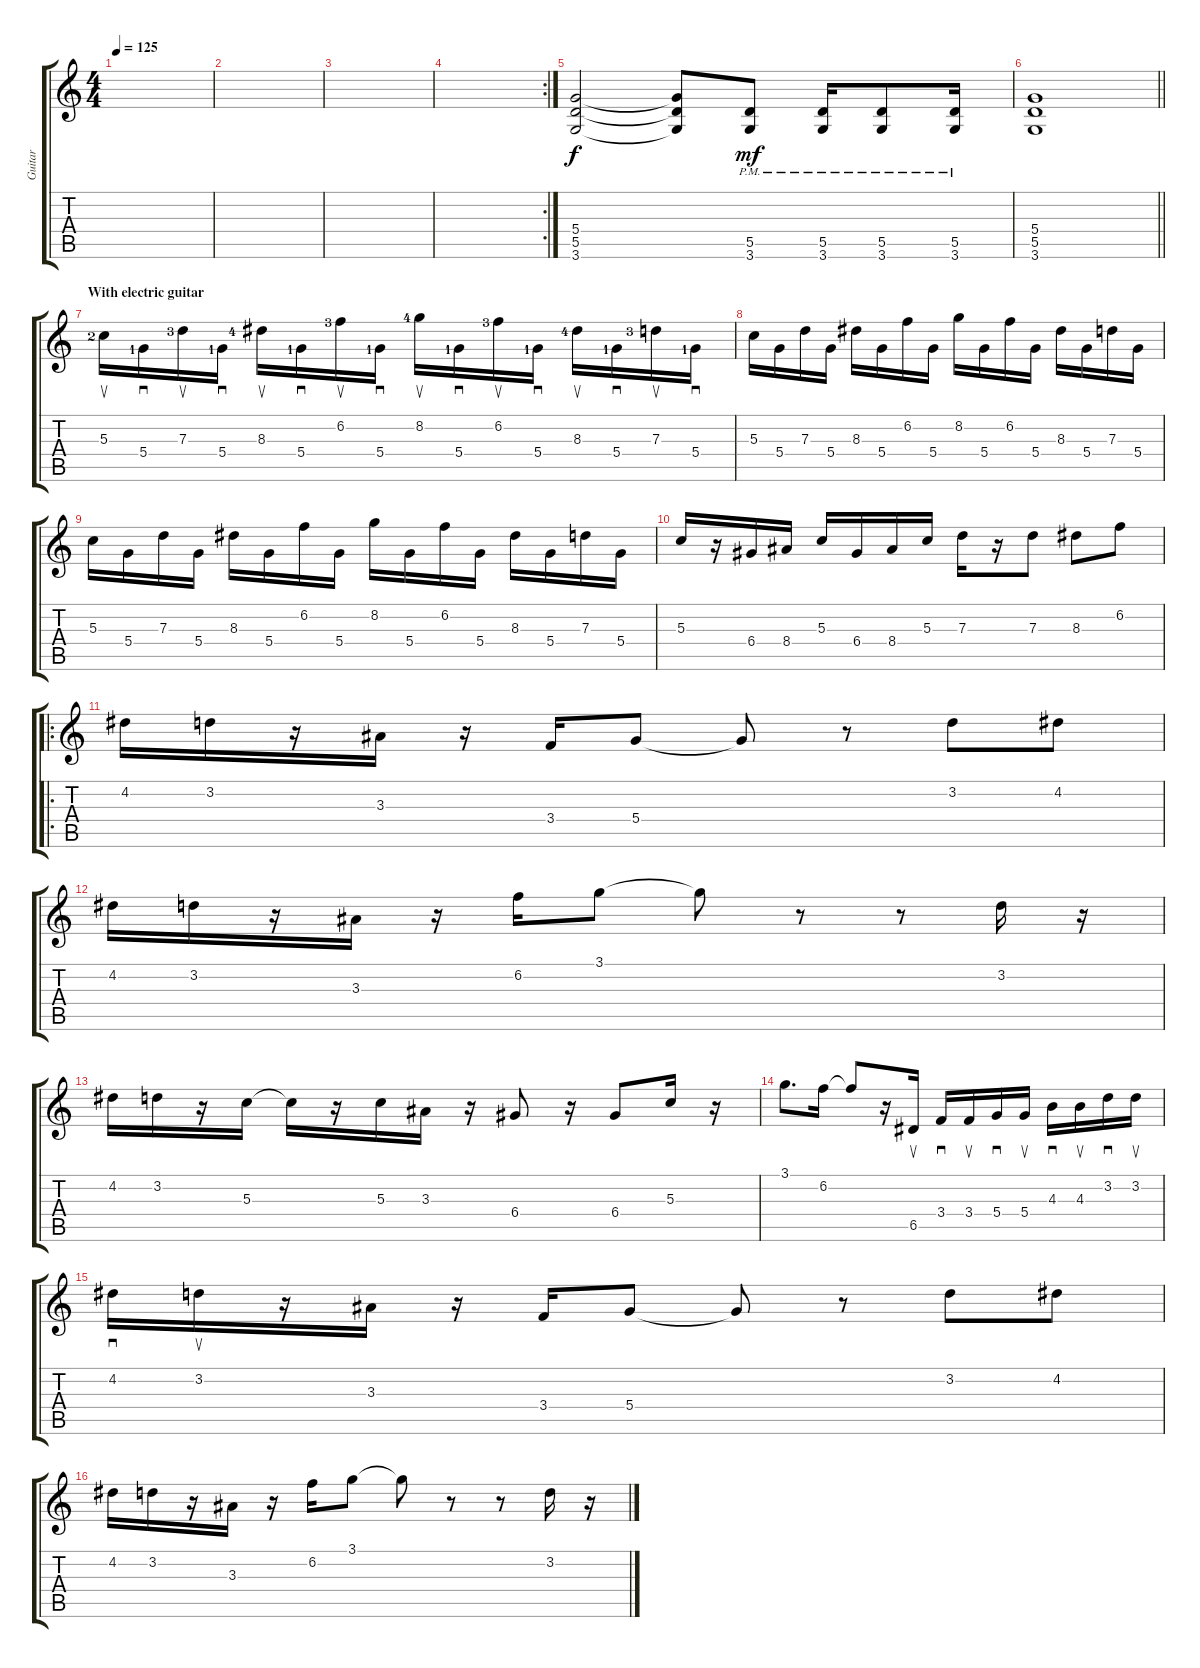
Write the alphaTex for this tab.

\track ("Guitar" "Guitar") {instrument distortionguitar}
\staff {score tabs}
\tuning (E4 B3 G3 D3 A2 E2) {hide}
\ts (4 4)
\tempo 125
\clef g2
\ks c
|
|
|
\rc 2
|
(5.4 5.5 3.6).2 (5.4{t} 5.5{t} 3.6{t}).8{dy f} (5.5{pm} 3.6{pm}).8{dy mf} (5.5{pm} 3.6{pm}).16 (5.5{pm} 3.6{pm}).8 (5.5{pm} 3.6{pm}).16 |
\barLineRight lightlight
(5.4 5.5 3.6).1 |
\section ("" "With electric guitar")
5.3{lf 3}.16{su} 5.4{lf 2}.16{sd} 7.3{lf 4}.16{su} 5.4{lf 2}.16{sd} 8.3{lf 5}.16{su} 5.4{lf 2}.16{sd} 6.2{lf 4}.16{su} 5.4{lf 2}.16{sd} 8.2{lf 5}.16{su} 5.4{lf 2}.16{sd} 6.2{lf 4}.16{su} 5.4{lf 2}.16{sd} 8.3{lf 5}.16{su} 5.4{lf 2}.16{sd} 7.3{lf 4}.16{su} 5.4{lf 2}.16{sd} |
5.3.16 5.4.16 7.3.16 5.4.16 8.3.16 5.4.16 6.2.16 5.4.16 8.2.16 5.4.16 6.2.16 5.4.16 8.3.16 5.4.16 7.3.16 5.4.16 |
5.3.16 5.4.16 7.3.16 5.4.16 8.3.16 5.4.16 6.2.16 5.4.16 8.2.16 5.4.16 6.2.16 5.4.16 8.3.16 5.4.16 7.3.16 5.4.16 |
5.3.16 r.16 6.4.16 8.4.16 5.3.16 6.4.16 8.4.16 5.3.16 7.3.16 r.16 7.3.8 8.3.8 6.2.8 |
\ro
4.2.16 3.2.16 r.16 3.3.16 r.16 3.4.16 5.4.8 5.4{t}.8 r.8 3.2.8 4.2.8 |
4.2.16 3.2.16 r.16 3.3.16 r.16 6.2.16 3.1.8 3.1{t}.8 r.8 r.8 3.2.16 r.16 |
4.2.16 3.2.16 r.16 5.3.16 5.3{t}.16 r.16 5.3.16 3.3.16 r.16 6.4.8 r.16 6.4.8 5.3.16 r.16 |
3.1.8{d} 6.2.16 6.2{t}.8 r.16 6.5.16{su} 3.4.16{sd} 3.4.16{su} 5.4.16{sd} 5.4.16{su} 4.3.16{sd} 4.3.16{su} 3.2.16{sd} 3.2.16{su} |
4.2.16{sd} 3.2.16{su} r.16 3.3.16 r.16 3.4.16 5.4.8 5.4{t}.8 r.8 3.2.8 4.2.8 |
4.2.16 3.2.16 r.16 3.3.16 r.16 6.2.16 3.1.8 3.1{t}.8 r.8 r.8 3.2.16 r.16
